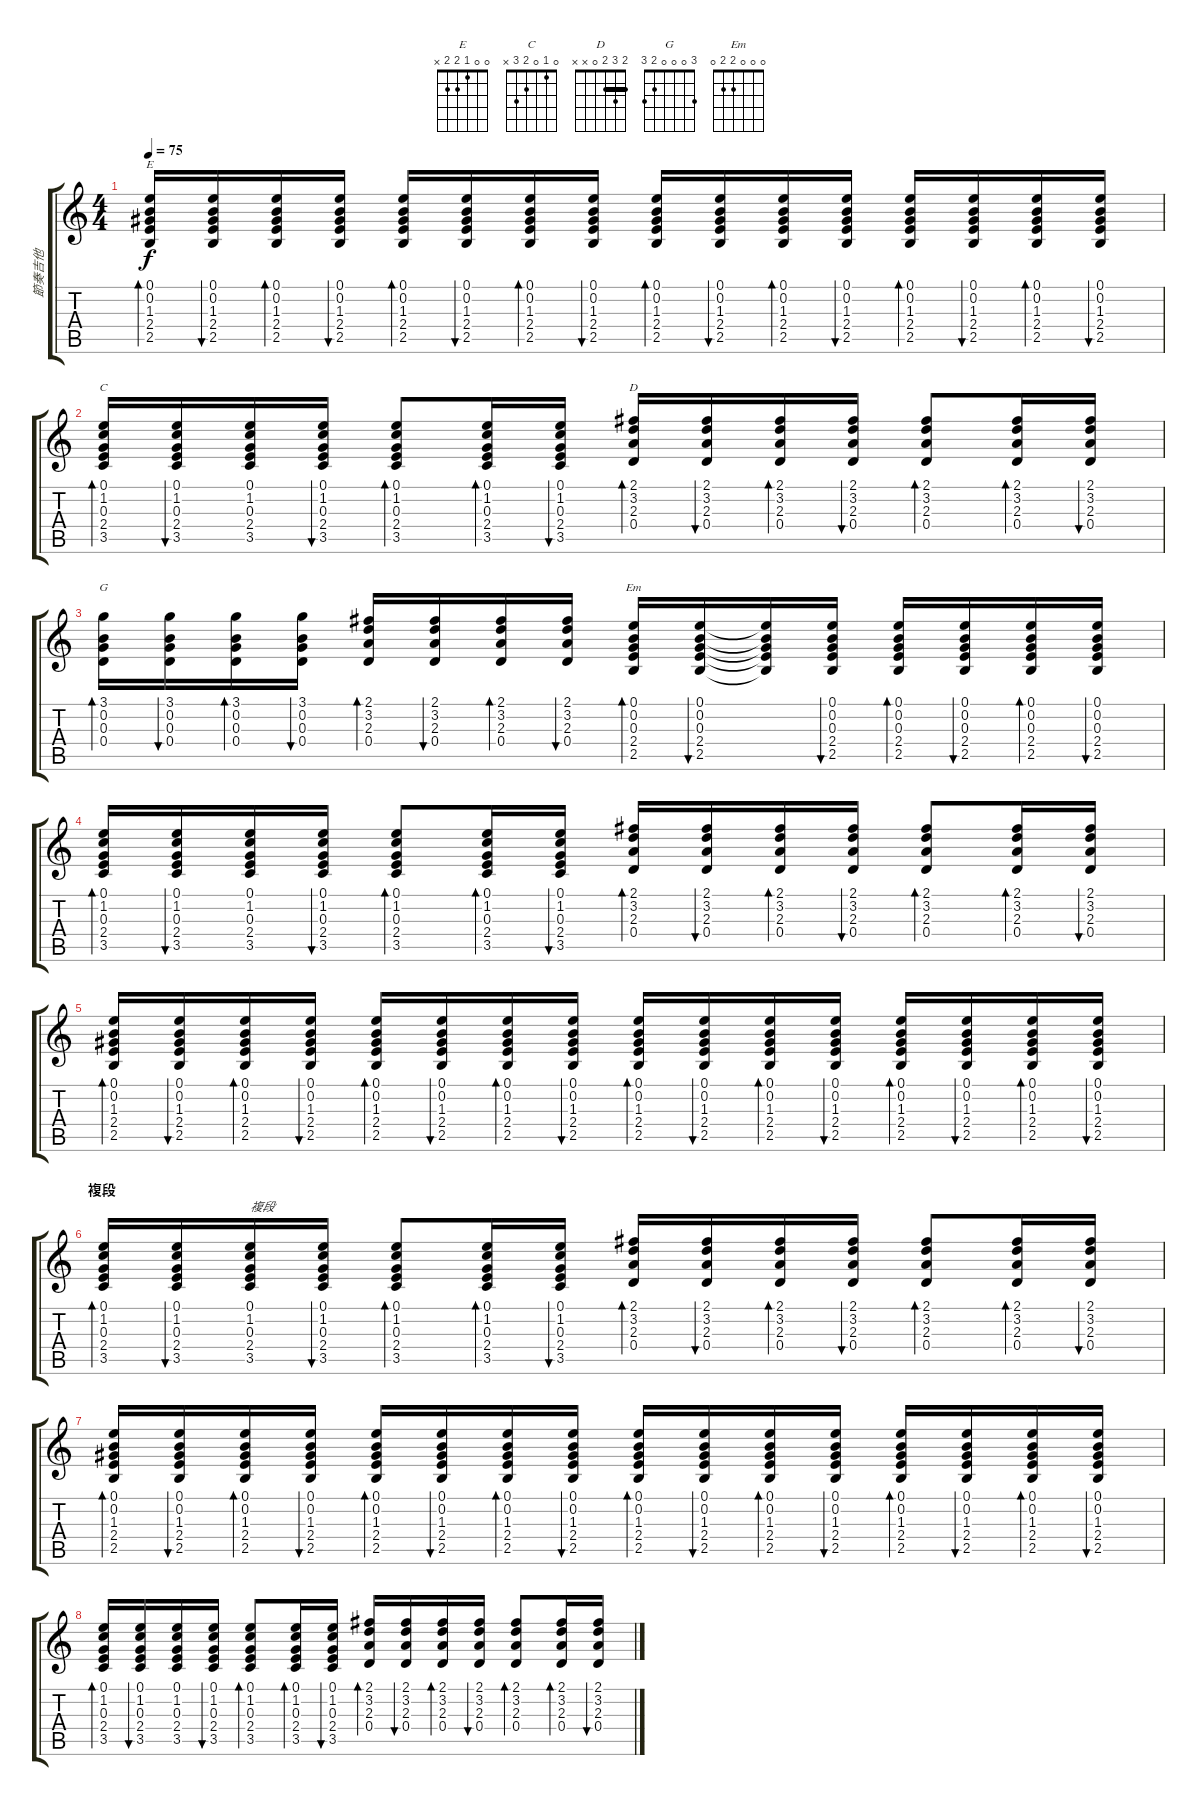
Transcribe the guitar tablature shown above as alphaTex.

\track ("節奏吉他" "節奏吉他") {instrument acousticguitarsteel}
\staff {score tabs}
\tuning (E4 B3 G3 D3 A2 E2) {hide}
\chord ("E" 0 0 1 2 2 x)
\chord ("C" 0 1 0 2 3 x)
\chord ("D" 2 3 2 0 x x) {barre 2}
\chord ("G" 3 0 0 0 2 3)
\chord ("Em" 0 0 0 2 2 0)
\ts (4 4)
\tempo 75
\clef g2
\ks c
(0.1 0.2 1.3 2.4 2.5).16{bd 30 ch "E" dy f} (0.1 0.2 1.3 2.4 2.5).16{bu 30} (0.1 0.2 1.3 2.4 2.5).16{bd 30} (0.1 0.2 1.3 2.4 2.5).16{bu 30} (0.1 0.2 1.3 2.4 2.5).16{bd 30} (0.1 0.2 1.3 2.4 2.5).16{bu 30} (0.1 0.2 1.3 2.4 2.5).16{bd 30} (0.1 0.2 1.3 2.4 2.5).16{bu 30} (0.1 0.2 1.3 2.4 2.5).16{bd 30} (0.1 0.2 1.3 2.4 2.5).16{bu 30} (0.1 0.2 1.3 2.4 2.5).16{bd 30} (0.1 0.2 1.3 2.4 2.5).16{bu 30} (0.1 0.2 1.3 2.4 2.5).16{bd 30} (0.1 0.2 1.3 2.4 2.5).16{bu 30} (0.1 0.2 1.3 2.4 2.5).16{bd 30} (0.1 0.2 1.3 2.4 2.5).16{bu 30} |
(0.1 1.2 0.3 2.4 3.5).16{bd 30 ch "C"} (0.1 1.2 0.3 2.4 3.5).16{bu 30} (0.1 1.2 0.3 2.4 3.5).16 (0.1 1.2 0.3 2.4 3.5).16{bu 30} (0.1 1.2 0.3 2.4 3.5).8{bd 30} (0.1 1.2 0.3 2.4 3.5).16{bd 30} (0.1 1.2 0.3 2.4 3.5).16{bu 30} (2.1 3.2 2.3 0.4).16{bd 30 ch "D"} (2.1 3.2 2.3 0.4).16{bu 30} (2.1 3.2 2.3 0.4).16{bd 30} (2.1 3.2 2.3 0.4).16{bu 30} (2.1 3.2 2.3 0.4).8{bd 30} (2.1 3.2 2.3 0.4).16{bd 30} (2.1 3.2 2.3 0.4).16{bu 30} |
(3.1 0.2 0.3 0.4).16{bd 30 ch "G"} (3.1 0.2 0.3 0.4).16{bu 30} (3.1 0.2 0.3 0.4).16{bd 30} (3.1 0.2 0.3 0.4).16{bu 30} (2.1 3.2 2.3 0.4).16{bd 30} (2.1 3.2 2.3 0.4).16{bu 30} (2.1 3.2 2.3 0.4).16{bd 30} (2.1 3.2 2.3 0.4).16{bu 30} (0.1 0.2 0.3 2.4 2.5).16{bd 30 ch "Em"} (0.1 0.2 0.3 2.4 2.5).16{bu 30} (0.1{t} 0.2{t} 0.3{t} 2.4{t} 2.5{t}).16 (0.1 0.2 0.3 2.4 2.5).16{bu 30} (0.1 0.2 0.3 2.4 2.5).16{bd 30} (0.1 0.2 0.3 2.4 2.5).16{bu 30} (0.1 0.2 0.3 2.4 2.5).16{bd 30} (0.1 0.2 0.3 2.4 2.5).16{bu 30} |
(0.1 1.2 0.3 2.4 3.5).16{bd 30} (0.1 1.2 0.3 2.4 3.5).16{bu 30} (0.1 1.2 0.3 2.4 3.5).16 (0.1 1.2 0.3 2.4 3.5).16{bu 30} (0.1 1.2 0.3 2.4 3.5).8{bd 30} (0.1 1.2 0.3 2.4 3.5).16{bd 30} (0.1 1.2 0.3 2.4 3.5).16{bu 30} (2.1 3.2 2.3 0.4).16{bd 30} (2.1 3.2 2.3 0.4).16{bu 30} (2.1 3.2 2.3 0.4).16{bd 30} (2.1 3.2 2.3 0.4).16{bu 30} (2.1 3.2 2.3 0.4).8{bd 30} (2.1 3.2 2.3 0.4).16{bd 30} (2.1 3.2 2.3 0.4).16{bu 30} |
(0.1 0.2 1.3 2.4 2.5).16{bd 30} (0.1 0.2 1.3 2.4 2.5).16{bu 30} (0.1 0.2 1.3 2.4 2.5).16{bd 30} (0.1 0.2 1.3 2.4 2.5).16{bu 30} (0.1 0.2 1.3 2.4 2.5).16{bd 30} (0.1 0.2 1.3 2.4 2.5).16{bu 30} (0.1 0.2 1.3 2.4 2.5).16{bd 30} (0.1 0.2 1.3 2.4 2.5).16{bu 30} (0.1 0.2 1.3 2.4 2.5).16{bd 30} (0.1 0.2 1.3 2.4 2.5).16{bu 30} (0.1 0.2 1.3 2.4 2.5).16{bd 30} (0.1 0.2 1.3 2.4 2.5).16{bu 30} (0.1 0.2 1.3 2.4 2.5).16{bd 30} (0.1 0.2 1.3 2.4 2.5).16{bu 30} (0.1 0.2 1.3 2.4 2.5).16{bd 30} (0.1 0.2 1.3 2.4 2.5).16{bu 30} |
\section ("" "複段")
(0.1 1.2 0.3 2.4 3.5).16{bd 30 volume 6} (0.1 1.2 0.3 2.4 3.5).16{bu 30} (0.1 1.2 0.3 2.4 3.5).16{txt "複段"} (0.1 1.2 0.3 2.4 3.5).16{bu 30} (0.1 1.2 0.3 2.4 3.5).8{bd 30} (0.1 1.2 0.3 2.4 3.5).16{bd 30} (0.1 1.2 0.3 2.4 3.5).16{bu 30} (2.1 3.2 2.3 0.4).16{bd 30} (2.1 3.2 2.3 0.4).16{bu 30} (2.1 3.2 2.3 0.4).16{bd 30} (2.1 3.2 2.3 0.4).16{bu 30} (2.1 3.2 2.3 0.4).8{bd 30} (2.1 3.2 2.3 0.4).16{bd 30} (2.1 3.2 2.3 0.4).16{bu 30} |
(0.1 0.2 1.3 2.4 2.5).16{bd 30} (0.1 0.2 1.3 2.4 2.5).16{bu 30} (0.1 0.2 1.3 2.4 2.5).16{bd 30} (0.1 0.2 1.3 2.4 2.5).16{bu 30} (0.1 0.2 1.3 2.4 2.5).16{bd 30} (0.1 0.2 1.3 2.4 2.5).16{bu 30} (0.1 0.2 1.3 2.4 2.5).16{bd 30} (0.1 0.2 1.3 2.4 2.5).16{bu 30} (0.1 0.2 1.3 2.4 2.5).16{bd 30} (0.1 0.2 1.3 2.4 2.5).16{bu 30} (0.1 0.2 1.3 2.4 2.5).16{bd 30} (0.1 0.2 1.3 2.4 2.5).16{bu 30} (0.1 0.2 1.3 2.4 2.5).16{bd 30} (0.1 0.2 1.3 2.4 2.5).16{bu 30} (0.1 0.2 1.3 2.4 2.5).16{bd 30} (0.1 0.2 1.3 2.4 2.5).16{bu 30} |
(0.1 1.2 0.3 2.4 3.5).16{bd 30} (0.1 1.2 0.3 2.4 3.5).16{bu 30} (0.1 1.2 0.3 2.4 3.5).16 (0.1 1.2 0.3 2.4 3.5).16{bu 30} (0.1 1.2 0.3 2.4 3.5).8{bd 30} (0.1 1.2 0.3 2.4 3.5).16{bd 30} (0.1 1.2 0.3 2.4 3.5).16{bu 30} (2.1 3.2 2.3 0.4).16{bd 30} (2.1 3.2 2.3 0.4).16{bu 30} (2.1 3.2 2.3 0.4).16{bd 30} (2.1 3.2 2.3 0.4).16{bu 30} (2.1 3.2 2.3 0.4).8{bd 30} (2.1 3.2 2.3 0.4).16{bd 30} (2.1 3.2 2.3 0.4).16{bu 30}
